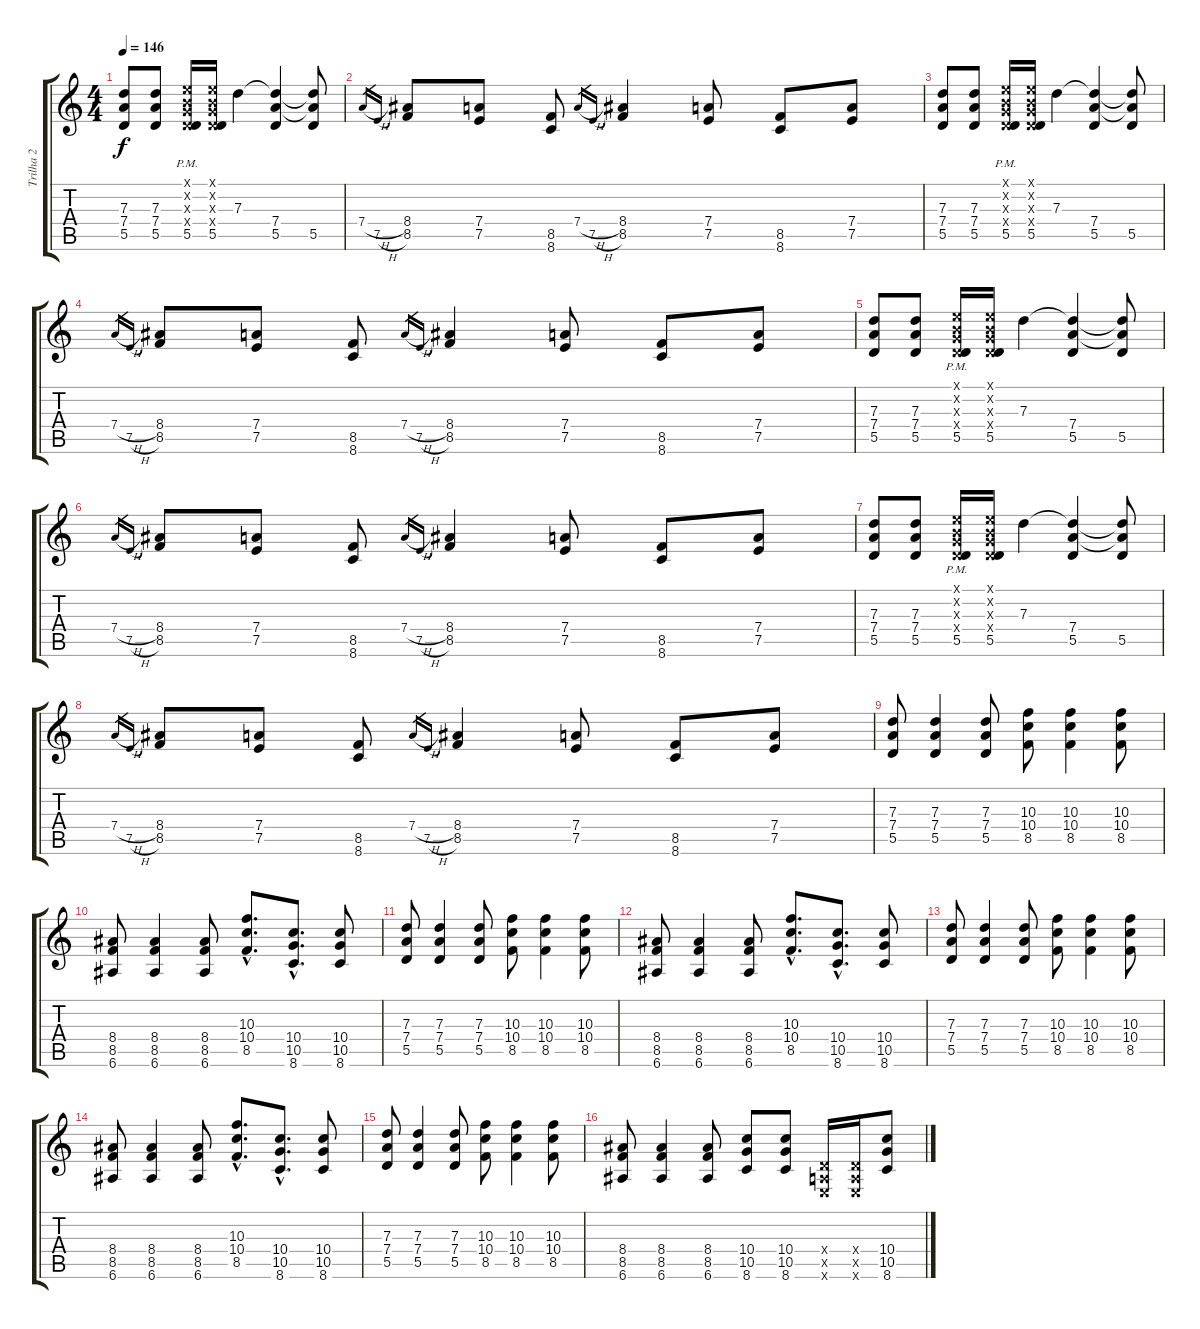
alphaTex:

\track ("Trilha 2" "Trilha 2") {instrument distortionguitar}
\staff {score tabs}
\tuning (E4 B3 G3 D3 A2 E2) {hide}
\ts (4 4)
\section ("" "")
\tempo 146
\clef g2
\ks c
(7.3 7.4 5.5).8{dy f} (7.3 7.4 5.5).8 (0.1{x} 0.2{x} 0.3{x} 0.4{x} 5.5{pm}).16 (0.1{x} 0.2{x} 0.3{x} 0.4{x} 5.5).16 7.3.4 (7.3{t} 7.4 5.5).4 (7.3{t} 7.4{t} 5.5).8 |
7.4{h}.16{gr} 7.5{h}.16{gr} (8.4 8.5).8 (7.4 7.5).8 (8.5 8.6).8 7.4{h}.16{gr} 7.5{h}.16{gr} (8.4 8.5).4 (7.4 7.5).8 (8.5 8.6).8 (7.4 7.5).8 |
(7.3 7.4 5.5).8 (7.3 7.4 5.5).8 (0.1{x} 0.2{x} 0.3{x} 0.4{x} 5.5{pm}).16 (0.1{x} 0.2{x} 0.3{x} 0.4{x} 5.5).16 7.3.4 (7.3{t} 7.4 5.5).4 (7.3{t} 7.4{t} 5.5).8 |
7.4{h}.16{gr} 7.5{h}.16{gr} (8.4 8.5).8 (7.4 7.5).8 (8.5 8.6).8 7.4{h}.16{gr} 7.5{h}.16{gr} (8.4 8.5).4 (7.4 7.5).8 (8.5 8.6).8 (7.4 7.5).8 |
(7.3 7.4 5.5).8 (7.3 7.4 5.5).8 (0.1{x} 0.2{x} 0.3{x} 0.4{x} 5.5{pm}).16 (0.1{x} 0.2{x} 0.3{x} 0.4{x} 5.5).16 7.3.4 (7.3{t} 7.4 5.5).4 (7.3{t} 7.4{t} 5.5).8 |
7.4{h}.16{gr} 7.5{h}.16{gr} (8.4 8.5).8 (7.4 7.5).8 (8.5 8.6).8 7.4{h}.16{gr} 7.5{h}.16{gr} (8.4 8.5).4 (7.4 7.5).8 (8.5 8.6).8 (7.4 7.5).8 |
(7.3 7.4 5.5).8 (7.3 7.4 5.5).8 (0.1{x} 0.2{x} 0.3{x} 0.4{x} 5.5{pm}).16 (0.1{x} 0.2{x} 0.3{x} 0.4{x} 5.5).16 7.3.4 (7.3{t} 7.4 5.5).4 (7.3{t} 7.4{t} 5.5).8 |
7.4{h}.16{gr} 7.5{h}.16{gr} (8.4 8.5).8 (7.4 7.5).8 (8.5 8.6).8 7.4{h}.16{gr} 7.5{h}.16{gr} (8.4 8.5).4 (7.4 7.5).8 (8.5 8.6).8 (7.4 7.5).8 |
(7.3 7.4 5.5).8 (7.3 7.4 5.5).4 (7.3 7.4 5.5).8 (10.3 10.4 8.5).8 (10.3 10.4 8.5).4 (10.3 10.4 8.5).8 |
(8.4 8.5 6.6).8 (8.4 8.5 6.6).4 (8.4 8.5 6.6).8 (10.3{hac} 10.4{hac} 8.5{hac}).8{d} (10.4{hac} 10.5{hac} 8.6{hac}).8{d} (10.4 10.5 8.6).8 |
(7.3 7.4 5.5).8 (7.3 7.4 5.5).4 (7.3 7.4 5.5).8 (10.3 10.4 8.5).8 (10.3 10.4 8.5).4 (10.3 10.4 8.5).8 |
(8.4 8.5 6.6).8 (8.4 8.5 6.6).4 (8.4 8.5 6.6).8 (10.3{hac} 10.4{hac} 8.5{hac}).8{d} (10.4{hac} 10.5{hac} 8.6{hac}).8{d} (10.4 10.5 8.6).8 |
(7.3 7.4 5.5).8 (7.3 7.4 5.5).4 (7.3 7.4 5.5).8 (10.3 10.4 8.5).8 (10.3 10.4 8.5).4 (10.3 10.4 8.5).8 |
(8.4 8.5 6.6).8 (8.4 8.5 6.6).4 (8.4 8.5 6.6).8 (10.3{hac} 10.4{hac} 8.5{hac}).8{d} (10.4{hac} 10.5{hac} 8.6{hac}).8{d} (10.4 10.5 8.6).8 |
(7.3 7.4 5.5).8 (7.3 7.4 5.5).4 (7.3 7.4 5.5).8 (10.3 10.4 8.5).8 (10.3 10.4 8.5).4 (10.3 10.4 8.5).8 |
(8.4 8.5 6.6).8 (8.4 8.5 6.6).4 (8.4 8.5 6.6).8 (10.4 10.5 8.6).8 (10.4 10.5 8.6).8 (0.4{x} 0.5{x} 0.6{x}).16 (0.4{x} 0.5{x} 0.6{x}).16 (10.4 10.5 8.6).8
